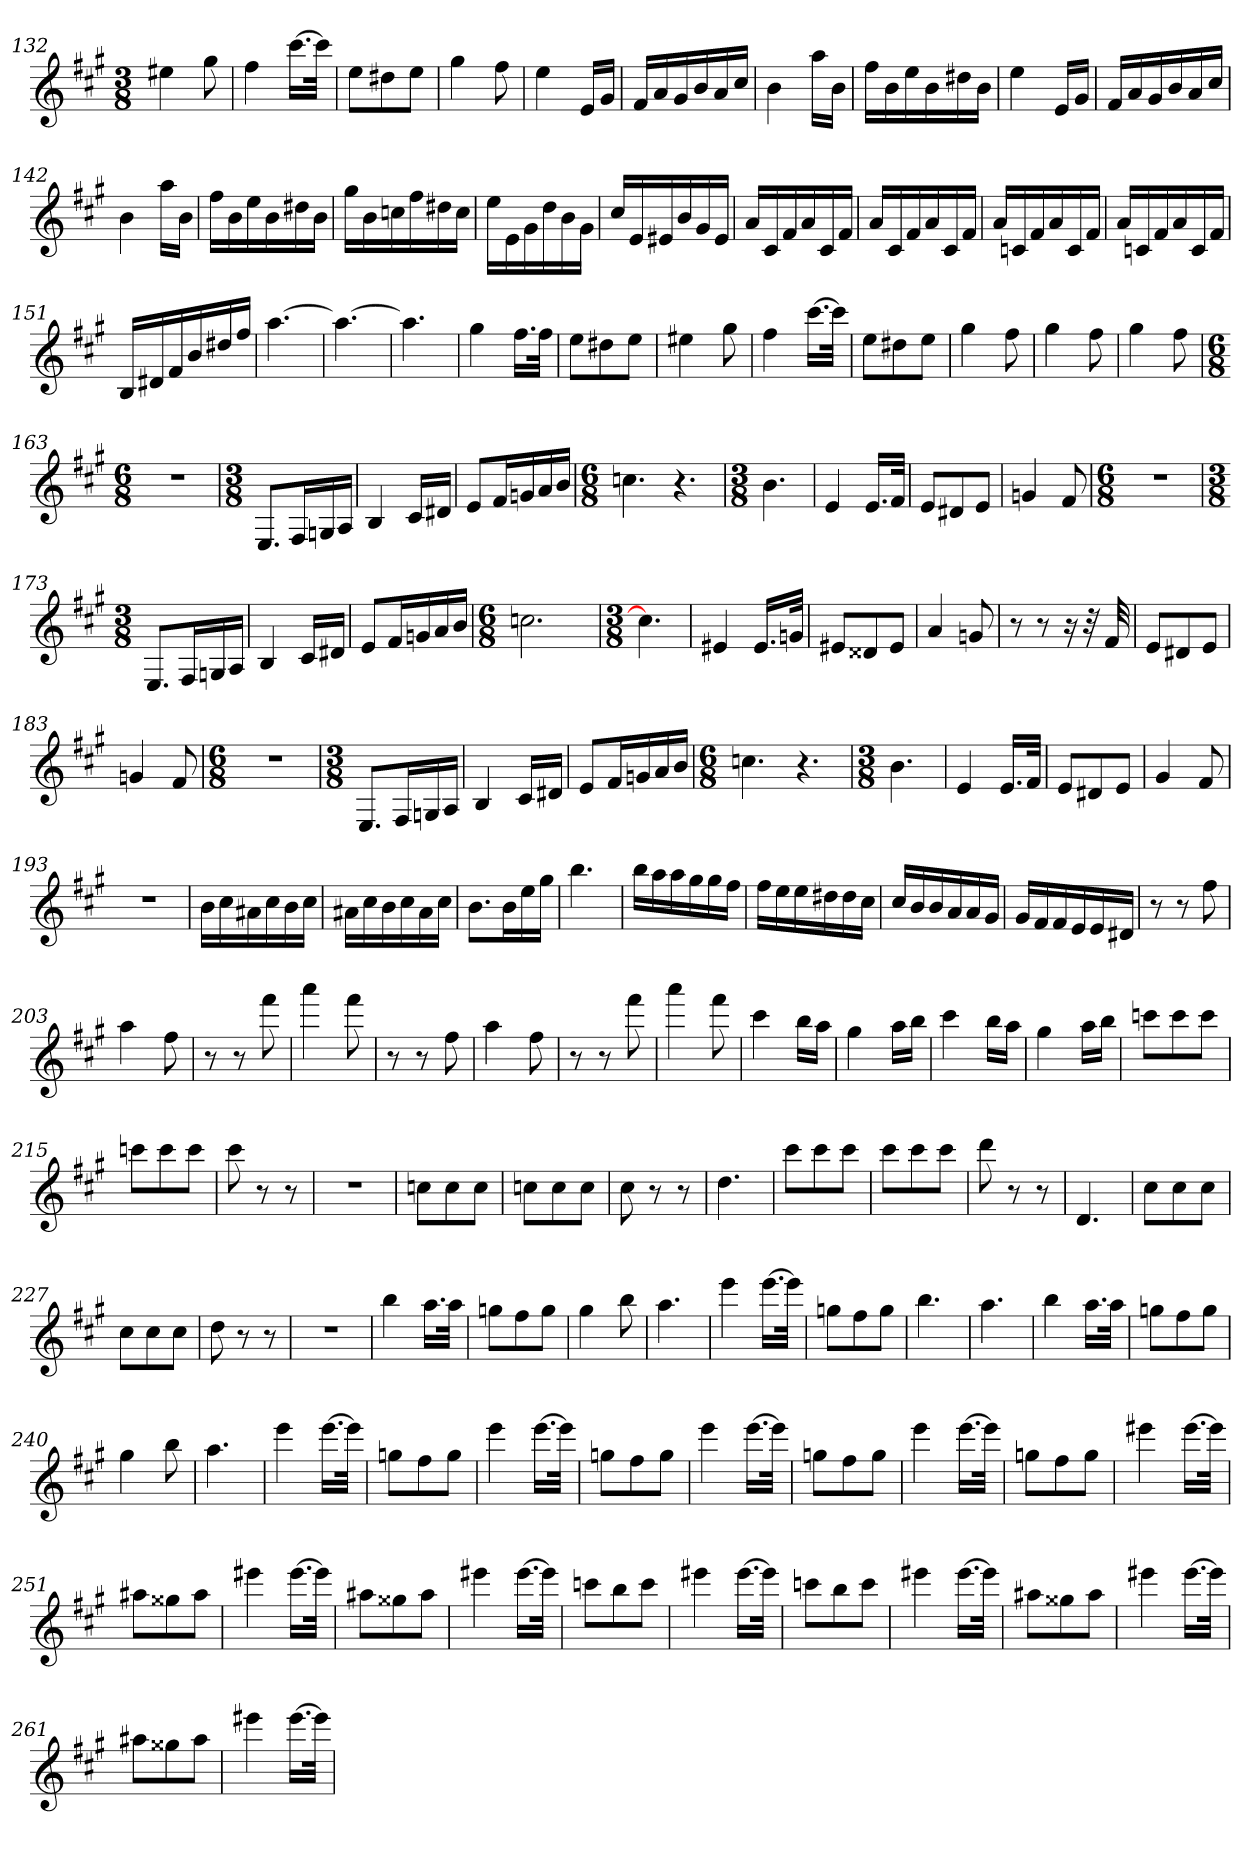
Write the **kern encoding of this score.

**kern
*part1
*staff1
*clefG2
*k[f#c#g#]
*A:
*M3/8
=132
4ee#X
8gg#
=133
4ff#
[16.ccc#\LL
32ccc#\JJk]
=134
8ee\L
8dd#X\
8ee\J
=135
4gg#
8ff#
=136
4ee
16e/LL
16g#/JJ
=137
16f#/LL
16a/
16g#/
16b/
16a/
16cc#/JJ
=138
4b
16aa\LL
16b\JJ
=139
16ff#\LL
16b\
16ee\
16b\
16dd#X\
16b\JJ
=140
4ee
16e/LL
16g#/JJ
=141
16f#/LL
16a/
16g#/
16b/
16a/
16cc#/JJ
=142
4b
16aa\LL
16b\JJ
=143
16ff#\LL
16b\
16ee\
16b\
16dd#X\
16b\JJ
=144
16gg#\LL
16b\
16ccn\
16ff#\
16dd#X\
16cc\JJ
=145
16ee\LL
16e\
16g#\
16dd\
16b\
16g#\JJ
=146
16cc#/LL
16e/
16e#X/
16b/
16g#/
16e#/JJ
=147
16a/LL
16c#/
16f#/
16a/
16c#/
16f#/JJ
=148
16a/LL
16c#/
16f#/
16a/
16c#/
16f#/JJ
=149
16a/LL
16cn/
16f#/
16a/
16c/
16f#/JJ
=150
16a/LL
16cn/
16f#/
16a/
16c/
16f#/JJ
=151
16B/LL
16d#X/
16f#/
16b/
16dd#X/
16ff#/JJ
=152
[4.aa
=153
4.aa_
=154
4.aa]
=155
4gg#
16.ff#\LL
32ff#\JJk
=156
8ee\L
8dd#X\
8ee\J
=157
4ee#X
8gg#
=158
4ff#
[16.ccc#\LL
32ccc#\JJk]
=159
8ee\L
8dd#X\
8ee\J
=160
4gg#
8ff#
=161
4gg#
8ff#
=162
4gg#
8ff#
=163
*M6/8
2.r
=164
*M3/8
8.E/L
16F#/L
16Gn/
16A/JJ
=165
4B
16c#/LL
16d#X/JJ
=166
8e/L
16f#/L
16gn/
16a/
16b/JJ
=167
*M6/8
4.ccn
4.r
=168
*M3/8
4.b
=169
4e
16.e/LL
32f#/JJk
=170
8e/L
8d#X/
8e/J
=171
4gn
8f#
=172
*M6/8
2.r
=173
*M3/8
8.E/L
16F#/L
16Gn/
16A/JJ
=174
4B
16c#/LL
16d#X/JJ
=175
8e/L
16f#/L
16gn/
16a/
16b/JJ
=176
*M6/8
2.ccn
=177
*M3/8
4.cc]
=178
4e#X
16.e#/LL
32gn/JJk
=179
8e#X/L
8d##X/
8e#/J
=180
4a
8gn
=181
8r
8r
16r
32r
32f#
=182
8e/L
8d#X/
8e/J
=183
4gn
8f#
=184
*M6/8
2.r
=185
*M3/8
8.E/L
16F#/L
16Gn/
16A/JJ
=186
4B
16c#/LL
16d#X/JJ
=187
8e/L
16f#/L
16gn/
16a/
16b/JJ
=188
*M6/8
4.ccn
4.r
=189
*M3/8
4.b
=190
4e
16.e/LL
32f#/JJk
=191
8e/L
8d#X/
8e/J
=192
4g#
8f#
=193
4.r
=194
16b\LL
16cc#\
16a#X\
16cc#\
16b\
16cc#\JJ
=195
16a#X\LL
16cc#\
16b\
16cc#\
16a#\
16cc#\JJ
=196
8.b\L
16b\L
16ee\
16gg#\JJ
=197
4.bb
=198
16bb\LL
16aa\
16aa\
16gg#\
16gg#\
16ff#\JJ
=199
16ff#\LL
16ee\
16ee\
16dd#X\
16dd#\
16cc#\JJ
=200
16cc#/LL
16b/
16b/
16a/
16a/
16g#/JJ
=201
16g#/LL
16f#/
16f#/
16e/
16e/
16d#X/JJ
=202
8r
8r
8ff#
=203
4aa
8ff#
=204
8r
8r
8fff#
=205
4aaa
8fff#
=206
8r
8r
8ff#
=207
4aa
8ff#
=208
8r
8r
8fff#
=209
4aaa
8fff#
=210
4ccc#
16bb\LL
16aa\JJ
=211
4gg#
16aa\LL
16bb\JJ
=212
4ccc#
16bb\LL
16aa\JJ
=213
4gg#
16aa\LL
16bb\JJ
=214
8cccn\L
8ccc\
8ccc\J
=215
8cccn\L
8ccc\
8ccc\J
=216
8ccc#
8r
8r
=217
4.r
=218
8ccn\L
8cc\
8cc\J
=219
8ccn\L
8cc\
8cc\J
=220
8cc#
8r
8r
=221
4.dd
=222
8ccc#\L
8ccc#\
8ccc#\J
=223
8ccc#\L
8ccc#\
8ccc#\J
=224
8ddd
8r
8r
=225
4.d
=226
8cc#\L
8cc#\
8cc#\J
=227
8cc#\L
8cc#\
8cc#\J
=228
8dd
8r
8r
=229
4.r
=230
4bb
16.aa\LL
32aa\JJk
=231
8ggn\L
8ff#\
8gg\J
=232
4gg#
8bb
=233
4.aa
=234
4eee
[16.eee\LL
32eee\JJk]
=235
8ggn\L
8ff#\
8gg\J
=236
4.bb
=237
4.aa
=238
4bb
16.aa\LL
32aa\JJk
=239
8ggn\L
8ff#\
8gg\J
=240
4gg#
8bb
=241
4.aa
=242
4eee
[16.eee\LL
32eee\JJk]
=243
8ggn\L
8ff#\
8gg\J
=244
4eee
[16.eee\LL
32eee\JJk]
=245
8ggn\L
8ff#\
8gg\J
=246
4eee
[16.eee\LL
32eee\JJk]
=247
8ggn\L
8ff#\
8gg\J
=248
4eee
[16.eee\LL
32eee\JJk]
=249
8ggn\L
8ff#\
8gg\J
=250
4eee#X
[16.eee#\LL
32eee#\JJk]
=251
8aa#X\L
8gg##X\
8aa#\J
=252
4eee#X
[16.eee#\LL
32eee#\JJk]
=253
8aa#X\L
8gg##X\
8aa#\J
=254
4eee#X
[16.eee#\LL
32eee#\JJk]
=255
8cccn\L
8bb\
8ccc\J
=256
4eee#X
[16.eee#\LL
32eee#\JJk]
=257
8cccn\L
8bb\
8ccc\J
=258
4eee#X
[16.eee#\LL
32eee#\JJk]
=259
8aa#X\L
8gg##X\
8aa#\J
=260
4eee#X
[16.eee#\LL
32eee#\JJk]
=261
8aa#X\L
8gg##X\
8aa#\J
=262
4eee#X
[16.eee#\LL
32eee#\JJk]
=
*-
